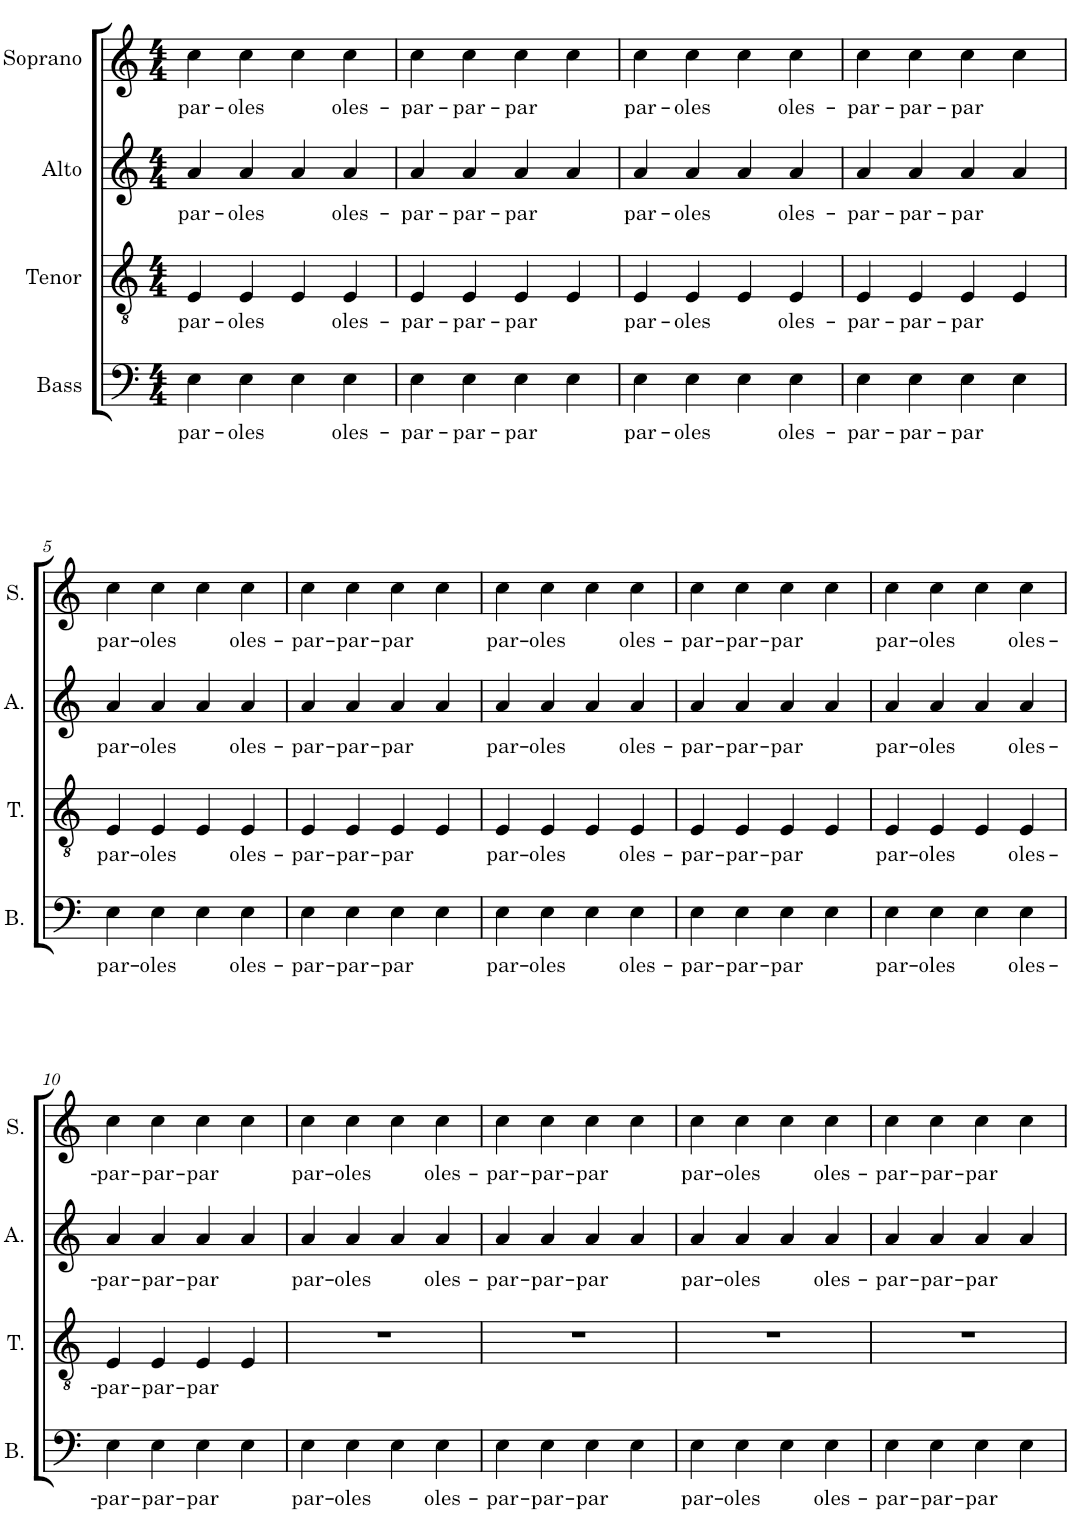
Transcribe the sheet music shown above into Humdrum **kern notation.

**kern	**text	**kern	**text	**kern	**text	**kern	**text
*part4	*part4	*part3	*part3	*part2	*part2	*part1	*part1
*staff4	*staff4	*staff3	*staff3	*staff2	*staff2	*staff1	*staff1
*I"Bass	*	*I"Tenor	*	*I"Alto	*	*I"Soprano	*
*I'B.	*	*I'T.	*	*I'A.	*	*I'S.	*
*clefF4	*	*clefGv2	*	*clefG2	*	*clefG2	*
*k[]	*	*k[]	*	*k[]	*	*k[]	*
*M4/4	*	*M4/4	*	*M4/4	*	*M4/4	*
=1	=1	=1	=1	=1	=1	=1	=1
!	!LO:LY:b	!	!LO:LY:b	!	!LO:LY:b	!	!LO:LY:b
4E\	par-	4E/	par-	4a/	par-	4cc\	par-
!	!LO:LY:b	!	!LO:LY:b	!	!LO:LY:b	!	!LO:LY:b
4E\	-oles	4E/	-oles	4a/	-oles	4cc\	-oles
4E\	.	4E/	.	4a/	.	4cc\	.
!	!LO:LY:b	!	!LO:LY:b	!	!LO:LY:b	!	!LO:LY:b
4E\	oles-	4E/	oles-	4a/	oles-	4cc\	oles-
=2	=2	=2	=2	=2	=2	=2	=2
!	!LO:LY:b	!	!LO:LY:b	!	!LO:LY:b	!	!LO:LY:b
4E\	-par-	4E/	-par-	4a/	-par-	4cc\	-par-
!	!LO:LY:b	!	!LO:LY:b	!	!LO:LY:b	!	!LO:LY:b
4E\	-par-	4E/	-par-	4a/	-par-	4cc\	-par-
!	!LO:LY:b	!	!LO:LY:b	!	!LO:LY:b	!	!LO:LY:b
4E\	-par	4E/	-par	4a/	-par	4cc\	-par
4E\	.	4E/	.	4a/	.	4cc\	.
=3	=3	=3	=3	=3	=3	=3	=3
!	!LO:LY:b	!	!LO:LY:b	!	!LO:LY:b	!	!LO:LY:b
4E\	par-	4E/	par-	4a/	par-	4cc\	par-
!	!LO:LY:b	!	!LO:LY:b	!	!LO:LY:b	!	!LO:LY:b
4E\	-oles	4E/	-oles	4a/	-oles	4cc\	-oles
4E\	.	4E/	.	4a/	.	4cc\	.
!	!LO:LY:b	!	!LO:LY:b	!	!LO:LY:b	!	!LO:LY:b
4E\	oles-	4E/	oles-	4a/	oles-	4cc\	oles-
=4	=4	=4	=4	=4	=4	=4	=4
!	!LO:LY:b	!	!LO:LY:b	!	!LO:LY:b	!	!LO:LY:b
4E\	-par-	4E/	-par-	4a/	-par-	4cc\	-par-
!	!LO:LY:b	!	!LO:LY:b	!	!LO:LY:b	!	!LO:LY:b
4E\	-par-	4E/	-par-	4a/	-par-	4cc\	-par-
!	!LO:LY:b	!	!LO:LY:b	!	!LO:LY:b	!	!LO:LY:b
4E\	-par	4E/	-par	4a/	-par	4cc\	-par
4E\	.	4E/	.	4a/	.	4cc\	.
!!LO:LB:g=z
=5	=5	=5	=5	=5	=5	=5	=5
!	!LO:LY:b	!	!LO:LY:b	!	!LO:LY:b	!	!LO:LY:b
4E\	par-	4E/	par-	4a/	par-	4cc\	par-
!	!LO:LY:b	!	!LO:LY:b	!	!LO:LY:b	!	!LO:LY:b
4E\	-oles	4E/	-oles	4a/	-oles	4cc\	-oles
4E\	.	4E/	.	4a/	.	4cc\	.
!	!LO:LY:b	!	!LO:LY:b	!	!LO:LY:b	!	!LO:LY:b
4E\	oles-	4E/	oles-	4a/	oles-	4cc\	oles-
=6	=6	=6	=6	=6	=6	=6	=6
!	!LO:LY:b	!	!LO:LY:b	!	!LO:LY:b	!	!LO:LY:b
4E\	-par-	4E/	-par-	4a/	-par-	4cc\	-par-
!	!LO:LY:b	!	!LO:LY:b	!	!LO:LY:b	!	!LO:LY:b
4E\	-par-	4E/	-par-	4a/	-par-	4cc\	-par-
!	!LO:LY:b	!	!LO:LY:b	!	!LO:LY:b	!	!LO:LY:b
4E\	-par	4E/	-par	4a/	-par	4cc\	-par
4E\	.	4E/	.	4a/	.	4cc\	.
=7	=7	=7	=7	=7	=7	=7	=7
!	!LO:LY:b	!	!LO:LY:b	!	!LO:LY:b	!	!LO:LY:b
4E\	par-	4E/	par-	4a/	par-	4cc\	par-
!	!LO:LY:b	!	!LO:LY:b	!	!LO:LY:b	!	!LO:LY:b
4E\	-oles	4E/	-oles	4a/	-oles	4cc\	-oles
4E\	.	4E/	.	4a/	.	4cc\	.
!	!LO:LY:b	!	!LO:LY:b	!	!LO:LY:b	!	!LO:LY:b
4E\	oles-	4E/	oles-	4a/	oles-	4cc\	oles-
=8	=8	=8	=8	=8	=8	=8	=8
!	!LO:LY:b	!	!LO:LY:b	!	!LO:LY:b	!	!LO:LY:b
4E\	-par-	4E/	-par-	4a/	-par-	4cc\	-par-
!	!LO:LY:b	!	!LO:LY:b	!	!LO:LY:b	!	!LO:LY:b
4E\	-par-	4E/	-par-	4a/	-par-	4cc\	-par-
!	!LO:LY:b	!	!LO:LY:b	!	!LO:LY:b	!	!LO:LY:b
4E\	-par	4E/	-par	4a/	-par	4cc\	-par
4E\	.	4E/	.	4a/	.	4cc\	.
=9	=9	=9	=9	=9	=9	=9	=9
!	!LO:LY:b	!	!LO:LY:b	!	!LO:LY:b	!	!LO:LY:b
4E\	par-	4E/	par-	4a/	par-	4cc\	par-
!	!LO:LY:b	!	!LO:LY:b	!	!LO:LY:b	!	!LO:LY:b
4E\	-oles	4E/	-oles	4a/	-oles	4cc\	-oles
4E\	.	4E/	.	4a/	.	4cc\	.
!	!LO:LY:b	!	!LO:LY:b	!	!LO:LY:b	!	!LO:LY:b
4E\	oles-	4E/	oles-	4a/	oles-	4cc\	oles-
!!LO:LB:g=z
=10	=10	=10	=10	=10	=10	=10	=10
!	!LO:LY:b	!	!LO:LY:b	!	!LO:LY:b	!	!LO:LY:b
4E\	-par-	4E/	-par-	4a/	-par-	4cc\	-par-
!	!LO:LY:b	!	!LO:LY:b	!	!LO:LY:b	!	!LO:LY:b
4E\	-par-	4E/	-par-	4a/	-par-	4cc\	-par-
!	!LO:LY:b	!	!LO:LY:b	!	!LO:LY:b	!	!LO:LY:b
4E\	-par	4E/	-par	4a/	-par	4cc\	-par
4E\	.	4E/	.	4a/	.	4cc\	.
=11	=11	=11	=11	=11	=11	=11	=11
!	!LO:LY:b	!	!	!	!LO:LY:b	!	!LO:LY:b
4E\	par-	1r	.	4a/	par-	4cc\	par-
!	!LO:LY:b	!	!	!	!LO:LY:b	!	!LO:LY:b
4E\	-oles	.	.	4a/	-oles	4cc\	-oles
4E\	.	.	.	4a/	.	4cc\	.
!	!LO:LY:b	!	!	!	!LO:LY:b	!	!LO:LY:b
4E\	oles-	.	.	4a/	oles-	4cc\	oles-
=12	=12	=12	=12	=12	=12	=12	=12
!	!LO:LY:b	!	!	!	!LO:LY:b	!	!LO:LY:b
4E\	-par-	1r	.	4a/	-par-	4cc\	-par-
!	!LO:LY:b	!	!	!	!LO:LY:b	!	!LO:LY:b
4E\	-par-	.	.	4a/	-par-	4cc\	-par-
!	!LO:LY:b	!	!	!	!LO:LY:b	!	!LO:LY:b
4E\	-par	.	.	4a/	-par	4cc\	-par
4E\	.	.	.	4a/	.	4cc\	.
=13	=13	=13	=13	=13	=13	=13	=13
!	!LO:LY:b	!	!	!	!LO:LY:b	!	!LO:LY:b
4E\	par-	1r	.	4a/	par-	4cc\	par-
!	!LO:LY:b	!	!	!	!LO:LY:b	!	!LO:LY:b
4E\	-oles	.	.	4a/	-oles	4cc\	-oles
4E\	.	.	.	4a/	.	4cc\	.
!	!LO:LY:b	!	!	!	!LO:LY:b	!	!LO:LY:b
4E\	oles-	.	.	4a/	oles-	4cc\	oles-
=14	=14	=14	=14	=14	=14	=14	=14
!	!LO:LY:b	!	!	!	!LO:LY:b	!	!LO:LY:b
4E\	-par-	1r	.	4a/	-par-	4cc\	-par-
!	!LO:LY:b	!	!	!	!LO:LY:b	!	!LO:LY:b
4E\	-par-	.	.	4a/	-par-	4cc\	-par-
!	!LO:LY:b	!	!	!	!LO:LY:b	!	!LO:LY:b
4E\	-par	.	.	4a/	-par	4cc\	-par
4E\	.	.	.	4a/	.	4cc\	.
=	=	=	=	=	=	=	=
*-	*-	*-	*-	*-	*-	*-	*-
